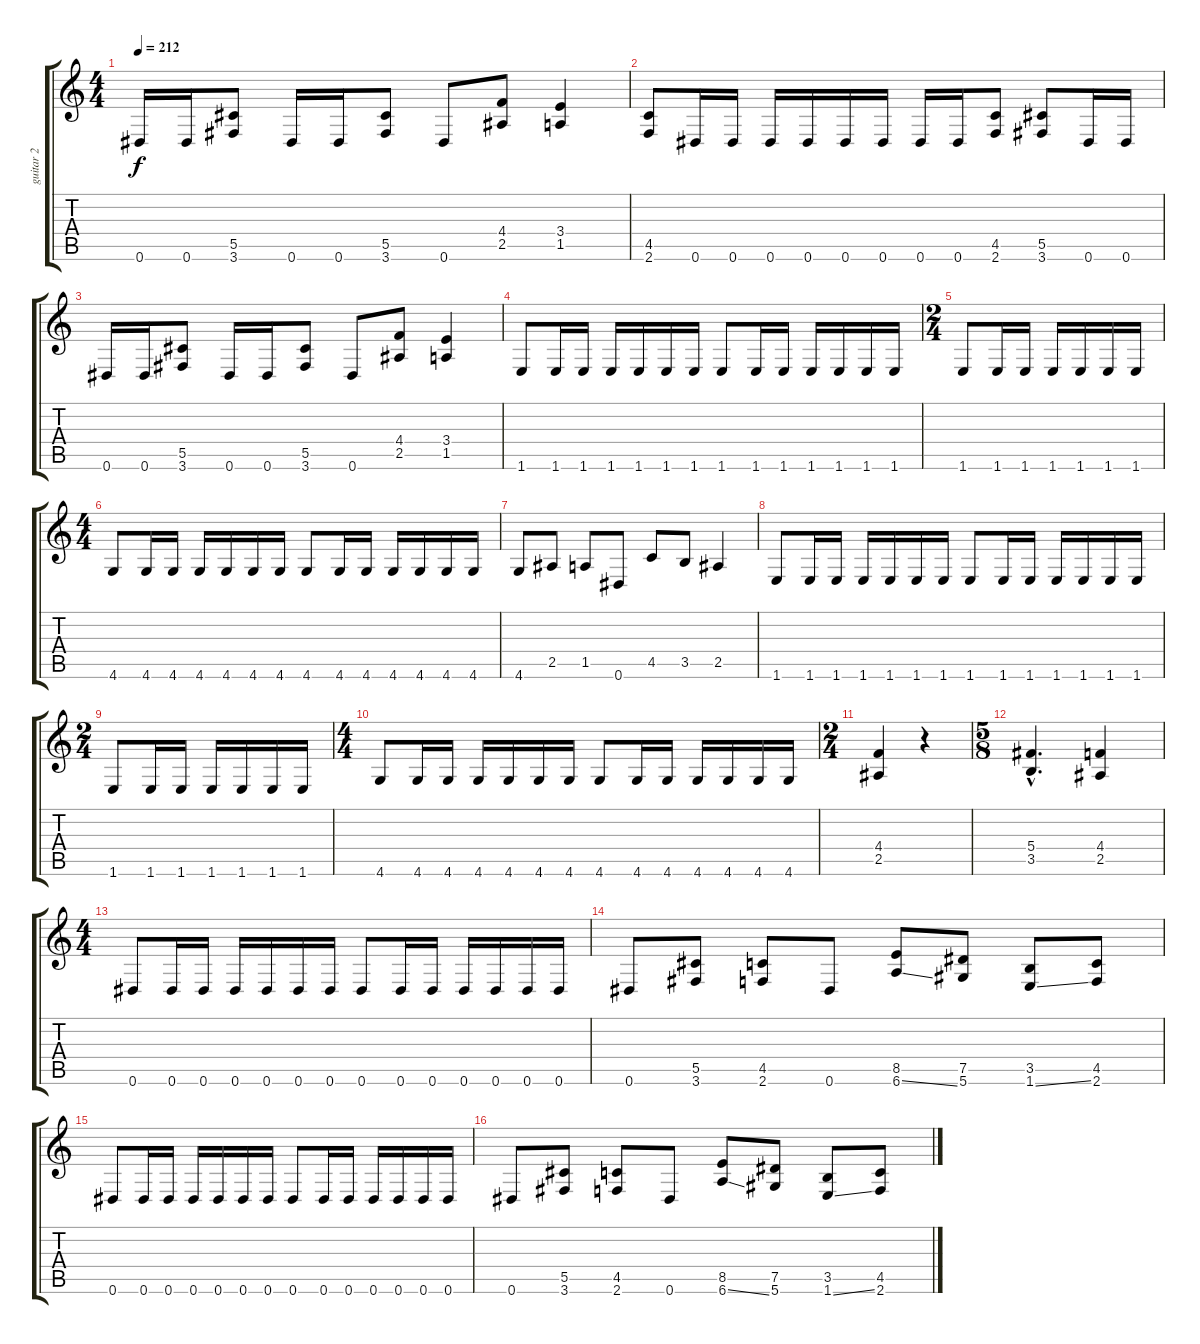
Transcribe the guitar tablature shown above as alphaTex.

\track ("guitar 2" "guitar 2") {instrument distortionguitar}
\staff {score tabs}
\tuning (Eb4 Bb3 Gb3 Db3 Ab2 Eb2) {hide}
\ts (4 4)
\tempo 212
\clef g2
\ks c
0.6.16{dy f} 0.6.16 (5.5 3.6).8 0.6.16 0.6.16 (5.5 3.6).8 0.6.8 (4.4 2.5).8 (3.4 1.5).4 |
(4.5 2.6).8 0.6.16 0.6.16 0.6.16 0.6.16 0.6.16 0.6.16 0.6.16 0.6.16 (4.5 2.6).8 (5.5 3.6).8 0.6.16 0.6.16 |
0.6.16 0.6.16 (5.5 3.6).8 0.6.16 0.6.16 (5.5 3.6).8 0.6.8 (4.4 2.5).8 (3.4 1.5).4 |
1.6.8 1.6.16 1.6.16 1.6.16 1.6.16 1.6.16 1.6.16 1.6.8 1.6.16 1.6.16 1.6.16 1.6.16 1.6.16 1.6.16 |
\ts (2 4)
1.6.8 1.6.16 1.6.16 1.6.16 1.6.16 1.6.16 1.6.16 |
\ts (4 4)
4.6.8 4.6.16 4.6.16 4.6.16 4.6.16 4.6.16 4.6.16 4.6.8 4.6.16 4.6.16 4.6.16 4.6.16 4.6.16 4.6.16 |
4.6.8 2.5.8 1.5.8 0.6.8 4.5.8 3.5.8 2.5.4 |
1.6.8 1.6.16 1.6.16 1.6.16 1.6.16 1.6.16 1.6.16 1.6.8 1.6.16 1.6.16 1.6.16 1.6.16 1.6.16 1.6.16 |
\ts (2 4)
1.6.8 1.6.16 1.6.16 1.6.16 1.6.16 1.6.16 1.6.16 |
\ts (4 4)
4.6.8 4.6.16 4.6.16 4.6.16 4.6.16 4.6.16 4.6.16 4.6.8 4.6.16 4.6.16 4.6.16 4.6.16 4.6.16 4.6.16 |
\ts (2 4)
(4.4 2.5).4 r.4 |
\ts (5 8)
(5.4{hac} 3.5{hac}).4{d} (4.4 2.5).4 |
\ts (4 4)
0.6.8 0.6.16 0.6.16 0.6.16 0.6.16 0.6.16 0.6.16 0.6.8 0.6.16 0.6.16 0.6.16 0.6.16 0.6.16 0.6.16 |
0.6.8 (5.5 3.6).8 (4.5 2.6).8 0.6.8 (8.5 6.6{ss}).8 (7.5 5.6).8 (3.5 1.6{ss}).8 (4.5 2.6).8 |
0.6.8 0.6.16 0.6.16 0.6.16 0.6.16 0.6.16 0.6.16 0.6.8 0.6.16 0.6.16 0.6.16 0.6.16 0.6.16 0.6.16 |
0.6.8 (5.5 3.6).8 (4.5 2.6).8 0.6.8 (8.5 6.6{ss}).8 (7.5 5.6).8 (3.5 1.6{ss}).8 (4.5 2.6).8
